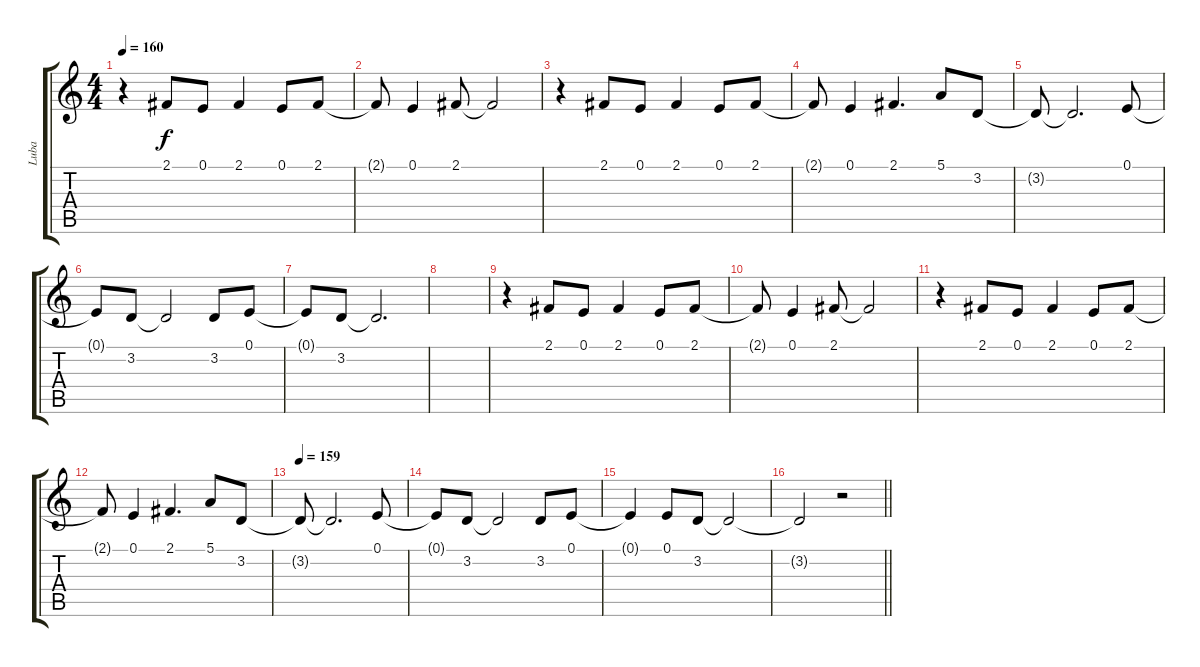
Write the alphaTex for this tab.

\track ("Luba" "Luba") {instrument voiceoohs}
\staff {score tabs}
\tuning (E4 B3 G3 D3 A2 E2) {hide}
\ts (4 4)
\section ("" "")
\tempo 160
\clef g2
\ks c
r.4{dy f} 2.1.8 0.1.8 2.1.4 0.1.8 2.1.8 |
2.1{t}.8 0.1.4 2.1.8 2.1{t}.2 |
r.4 2.1.8 0.1.8 2.1.4 0.1.8 2.1.8 |
2.1{t}.8 0.1.4 2.1.4{d} 5.1.8 3.2.8 |
3.2{t}.8 3.2{t}.2{d} 0.1.8 |
0.1{t}.8 3.2.8 3.2{t}.2 3.2.8 0.1.8 |
0.1{t}.8 3.2.8 3.2{t}.2{d} |
|
r.4 2.1.8 0.1.8 2.1.4 0.1.8 2.1.8 |
2.1{t}.8 0.1.4 2.1.8 2.1{t}.2 |
r.4 2.1.8 0.1.8 2.1.4 0.1.8 2.1.8 |
2.1{t}.8 0.1.4 2.1.4{d} 5.1.8 3.2.8 |
\tempo 159
3.2{t}.8 3.2{t}.2{d} 0.1.8 |
0.1{t}.8 3.2.8 3.2{t}.2 3.2.8 0.1.8 |
0.1{t}.4 0.1.8 3.2.8 3.2{t}.2 |
\barLineRight lightlight
3.2{t}.2 r.2
